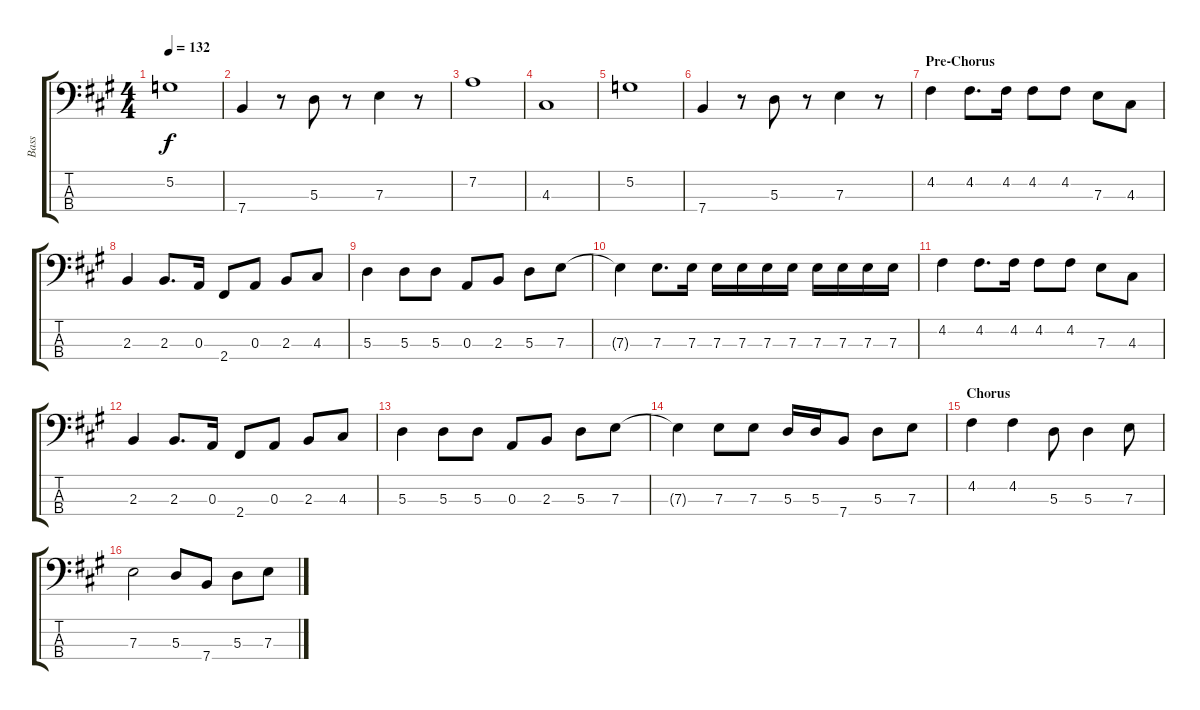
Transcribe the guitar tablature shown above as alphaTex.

\track ("Bass" "Bass") {instrument electricbassfinger}
\staff {score tabs}
\tuning (G2 D2 A1 E1) {hide}
\ts (4 4)
\tempo 132
\clef f4
\ks f#minor
5.2.1{dy f} |
7.4.4 r.8 5.3.8 r.8 7.3.4 r.8 |
7.2.1 |
4.3.1 |
5.2.1 |
7.4.4 r.8 5.3.8 r.8 7.3.4 r.8 |
\section ("" "Pre-Chorus")
4.2.4 4.2.8{d} 4.2.16 4.2.8 4.2.8 7.3.8 4.3.8 |
2.3.4 2.3.8{d} 0.3.16 2.4.8 0.3.8 2.3.8 4.3.8 |
5.3.4 5.3.8 5.3.8 0.3.8 2.3.8 5.3.8 7.3.8 |
7.3{t}.4 7.3.8{d} 7.3.16 7.3.16 7.3.16 7.3.16 7.3.16 7.3.16 7.3.16 7.3.16 7.3.16 |
4.2.4 4.2.8{d} 4.2.16 4.2.8 4.2.8 7.3.8 4.3.8 |
2.3.4 2.3.8{d} 0.3.16 2.4.8 0.3.8 2.3.8 4.3.8 |
5.3.4 5.3.8 5.3.8 0.3.8 2.3.8 5.3.8 7.3.8 |
7.3{t}.4 7.3.8 7.3.8 5.3.16 5.3.16 7.4.8 5.3.8 7.3.8 |
\section ("" "Chorus")
4.2.4 4.2.4 5.3.8 5.3.4 7.3.8 |
7.3.2 5.3.8 7.4.8 5.3.8 7.3.8
